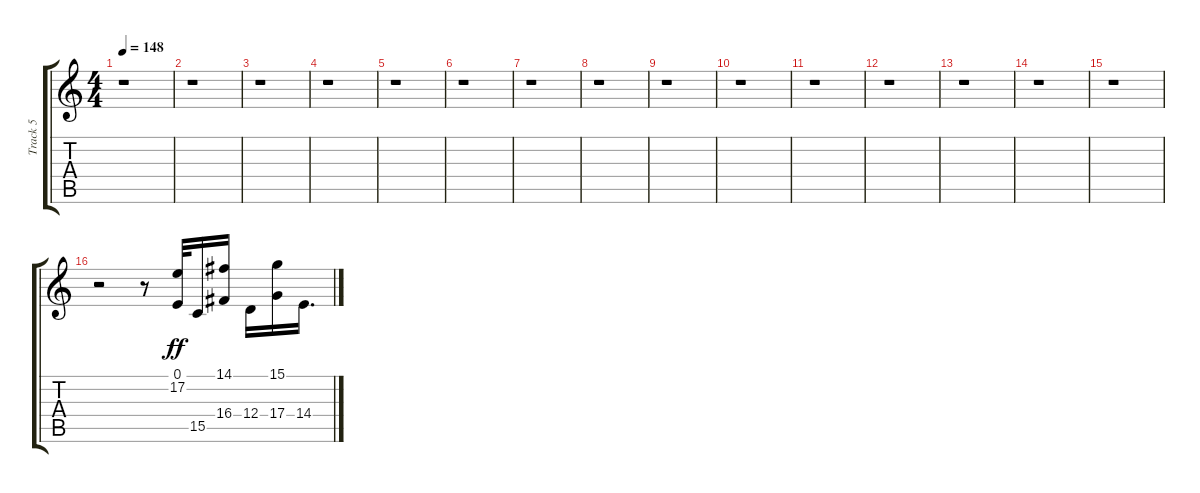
\track ("Track 5" "Track 5") {instrument brasssection}
\staff {score tabs}
\tuning (E4 B3 G3 D3 A2 E2) {hide}
\ts (4 4)
\tempo 148
\clef g2
\ks c
r.1{dy ff} |
r.1 |
r.1 |
r.1 |
r.1 |
r.1 |
r.1 |
r.1 |
r.1 |
r.1 |
r.1 |
r.1 |
r.1 |
r.1 |
r.1 |
r.2 r.8 (0.1 17.2).32 15.5.16 (14.1 16.4).16 12.4.16 (15.1 17.4).16 14.4.16{d}
